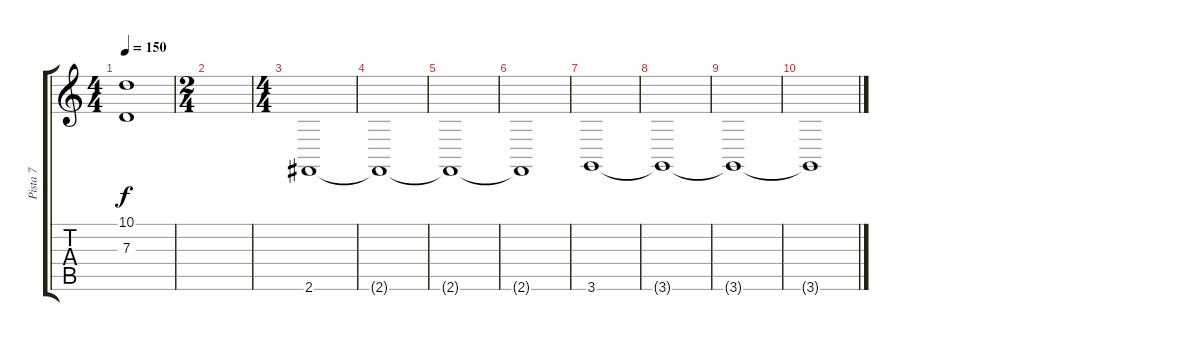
\track ("Pista 7" "Pista 7") {instrument fx7echoes}
\staff {score tabs}
\tuning (E4 B3 G3 D3 A2 E2) {hide}
\ts (4 4)
\tempo 150
\clef g2
\ks c
(10.1{t} 7.3{t}).1{dy f} |
\ts (2 4)
|
\ts (4 4)
2.6.1 |
2.6{t}.1 |
2.6{t}.1 |
2.6{t}.1 |
3.6.1 |
3.6{t}.1 |
3.6{t}.1 |
3.6{t}.1
